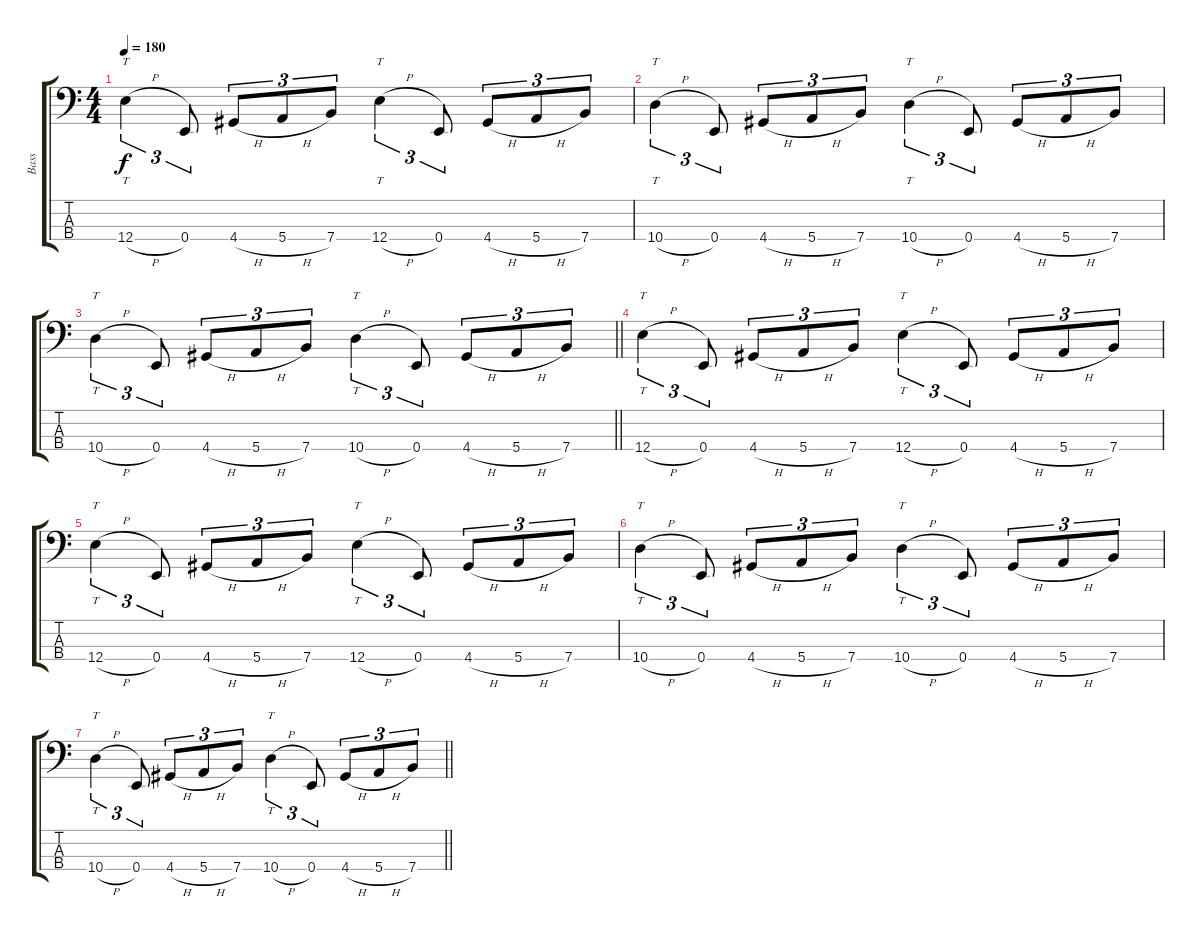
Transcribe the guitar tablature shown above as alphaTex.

\track ("Bass" "Bass") {instrument slapbass2}
\staff {score tabs}
\tuning (G2 D2 A1 E1) {hide}
\ts (4 4)
\tempo 180
\clef f4
\ks c
12.4{h}.4{tt tu (3 2) dy f} 0.4.8{tu (3 2)} 4.4{h}.8{tu (3 2)} 5.4{h}.8{tu (3 2)} 7.4.8{tu (3 2)} 12.4{h}.4{tt tu (3 2)} 0.4.8{tu (3 2)} 4.4{h}.8{tu (3 2)} 5.4{h}.8{tu (3 2)} 7.4.8{tu (3 2)} |
10.4{h}.4{tt tu (3 2)} 0.4.8{tu (3 2)} 4.4{h}.8{tu (3 2)} 5.4{h}.8{tu (3 2)} 7.4.8{tu (3 2)} 10.4{h}.4{tt tu (3 2)} 0.4.8{tu (3 2)} 4.4{h}.8{tu (3 2)} 5.4{h}.8{tu (3 2)} 7.4.8{tu (3 2)} |
\barLineRight lightlight
10.4{h}.4{tt tu (3 2)} 0.4.8{tu (3 2)} 4.4{h}.8{tu (3 2)} 5.4{h}.8{tu (3 2)} 7.4.8{tu (3 2)} 10.4{h}.4{tt tu (3 2)} 0.4.8{tu (3 2)} 4.4{h}.8{tu (3 2)} 5.4{h}.8{tu (3 2)} 7.4.8{tu (3 2)} |
12.4{h}.4{tt tu (3 2)} 0.4.8{tu (3 2)} 4.4{h}.8{tu (3 2)} 5.4{h}.8{tu (3 2)} 7.4.8{tu (3 2)} 12.4{h}.4{tt tu (3 2)} 0.4.8{tu (3 2)} 4.4{h}.8{tu (3 2)} 5.4{h}.8{tu (3 2)} 7.4.8{tu (3 2)} |
12.4{h}.4{tt tu (3 2)} 0.4.8{tu (3 2)} 4.4{h}.8{tu (3 2)} 5.4{h}.8{tu (3 2)} 7.4.8{tu (3 2)} 12.4{h}.4{tt tu (3 2)} 0.4.8{tu (3 2)} 4.4{h}.8{tu (3 2)} 5.4{h}.8{tu (3 2)} 7.4.8{tu (3 2)} |
10.4{h}.4{tt tu (3 2)} 0.4.8{tu (3 2)} 4.4{h}.8{tu (3 2)} 5.4{h}.8{tu (3 2)} 7.4.8{tu (3 2)} 10.4{h}.4{tt tu (3 2)} 0.4.8{tu (3 2)} 4.4{h}.8{tu (3 2)} 5.4{h}.8{tu (3 2)} 7.4.8{tu (3 2)} |
\barLineRight lightlight
10.4{h}.4{tt tu (3 2)} 0.4.8{tu (3 2)} 4.4{h}.8{tu (3 2)} 5.4{h}.8{tu (3 2)} 7.4.8{tu (3 2)} 10.4{h}.4{tt tu (3 2)} 0.4.8{tu (3 2)} 4.4{h}.8{tu (3 2)} 5.4{h}.8{tu (3 2)} 7.4.8{tu (3 2)}
